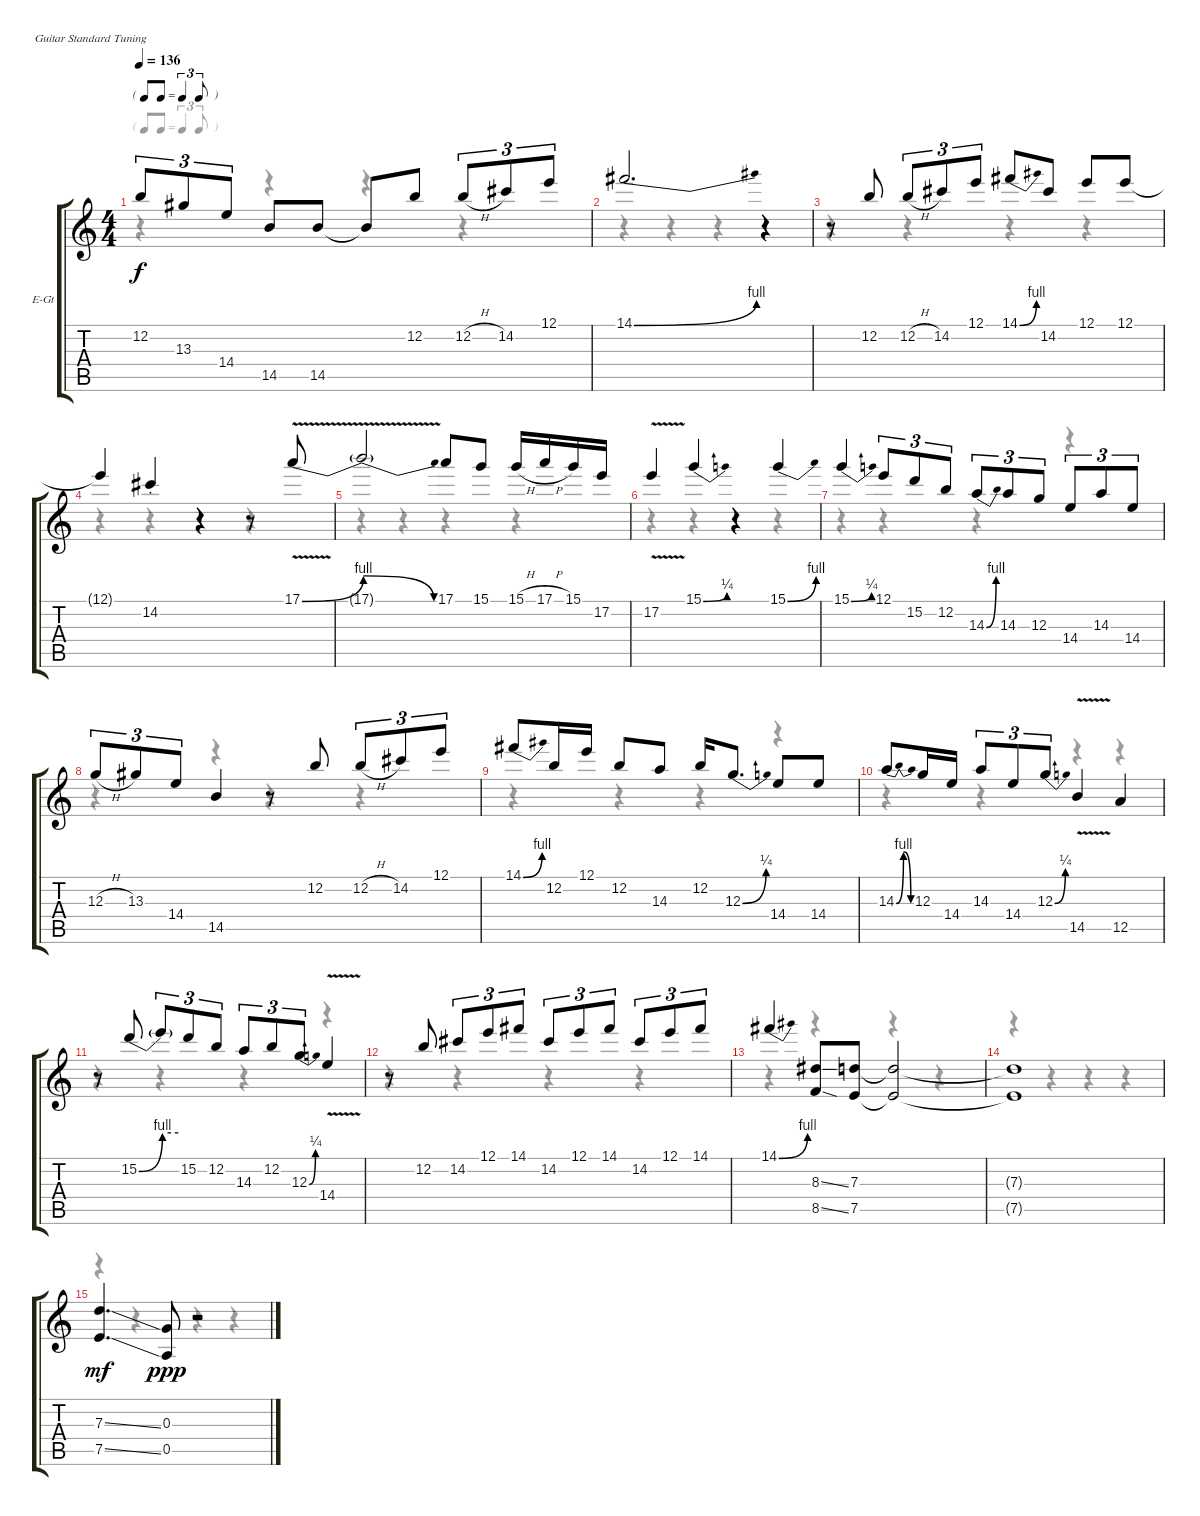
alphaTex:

\bracketExtendMode groupsimilarinstruments
\firstSystemTrackNameOrientation horizontal
\otherSystemsTrackNameOrientation horizontal
\track ("Track 1" "E-Gt") {instrument overdrivenguitar}
\staff {score tabs}
\tuning (E4 B3 G3 D3 A2 E2)
\voice
\ts (4 4)
\tf triplet8th
\tempo 136
\clef g2
\ks c
12.2.8{tu (3 2) dy f} 13.3.8{tu (3 2)} 14.4.8{tu (3 2)} 14.5.8 14.5.8 14.5{t}.8 12.2.8 12.2{h}.8{tu (3 2)} 14.2.8{tu (3 2)} 12.1.8{tu (3 2)} |
14.1{be (bend 0 0 60 4)}.2{d} r.4 |
r.8 12.2.8 12.2{h}.8{tu (3 2)} 14.2.8{tu (3 2)} 12.1.8{tu (3 2)} 14.1{be (bend 0 0 60 4)}.8 14.2.8 12.1.8 12.1.8 |
12.1{t}.4 14.2{st}.4 r.4 r.8 17.1{be (bend 0 0 60 4) v}.8 |
17.1{be (release 0 4 60 0) t}.2 17.1.8 15.1.8 15.1{h}.16 17.1{h}.16 15.1.16 17.2.16 |
17.2{v}.4 15.1{be (bend 0 0 60 1)}.4 r.4 15.1{be (bend 0 0 60 4)}.4 |
15.1{be (bend 0 0 60 1)}.4 12.1.8{tu (3 2)} 15.2.8{tu (3 2)} 12.2.8{tu (3 2)} 14.3{be (bend 0 0 60 4)}.8{tu (3 2)} 14.3.8{tu (3 2)} 12.3.8{tu (3 2)} 14.4.8{tu (3 2)} 14.3.8{tu (3 2)} 14.4.8{tu (3 2)} |
12.3{h}.8{tu (3 2)} 13.3.8{tu (3 2)} 14.4.8{tu (3 2)} 14.5.4 r.8 12.2.8 12.2{h}.8{tu (3 2)} 14.2.8{tu (3 2)} 12.1.8{tu (3 2)} |
14.1{be (bend 0 0 60 4)}.8 12.2.16 12.1.16 12.2.8 14.3.8 12.2.16 12.3{be (bend 0 0 60 1)}.8{d} 14.4.8 14.4.8 |
14.3{be (bendrelease 0 0 30 4 30 4 60 0)}.8 12.3.16 14.4.16 14.3.8{tu (3 2)} 14.4.8{tu (3 2)} 12.3{be (bend 0 0 60 1)}.8{tu (3 2)} 14.5{v}.4 12.5.4 |
r.8 15.2{be (bend 0 0 60 4)}.8 15.2{be (hold 0 4 60 4) t}.8{tu (3 2)} 15.2.8{tu (3 2)} 12.2.8{tu (3 2)} 14.3.8{tu (3 2)} 12.2.8{tu (3 2)} 12.3{be (bend 0 0 60 1)}.8{tu (3 2)} 14.4{v}.4 |
r.8 12.2.8 14.2.8{tu (3 2)} 12.1.8{tu (3 2)} 14.1.8{tu (3 2)} 14.2.8{tu (3 2)} 12.1.8{tu (3 2)} 14.1.8{tu (3 2)} 14.2.8{tu (3 2)} 12.1.8{tu (3 2)} 14.1.8{tu (3 2)} |
14.1{be (bend 0 0 60 4)}.4 (8.3{ss} 8.5{ss}).8 (7.3 7.5).8 (7.3{t} 7.5{t}).2 |
(7.3{t} 7.5{t}).1 |
(7.3{ss} 7.5{ss}).4{d dy mf} (0.3 0.5).8{dy ppp} r.2
\voice
\clef g2
\ottava regular
\simile none
\ks c
r.4{dy mf} r.4 r.4 r.4 |
r.4 r.4 r.4 r.4 |
r.4 r.4 r.4 r.4 |
r.4 r.4 r.4 r.4 |
r.4 r.4 r.4 r.4 |
r.4 r.4 r.4 r.4 |
r.4 r.4 r.4 r.4 |
r.4 r.4 r.4 r.4 |
r.4 r.4 r.4 r.4 |
r.4 r.4 r.4 r.4 |
r.4 r.4 r.4 r.4 |
r.4 r.4 r.4 r.4 |
r.4 r.4 r.4 r.4 |
r.4 r.4 r.4 r.4 |
r.4 r.4 r.4 r.4
